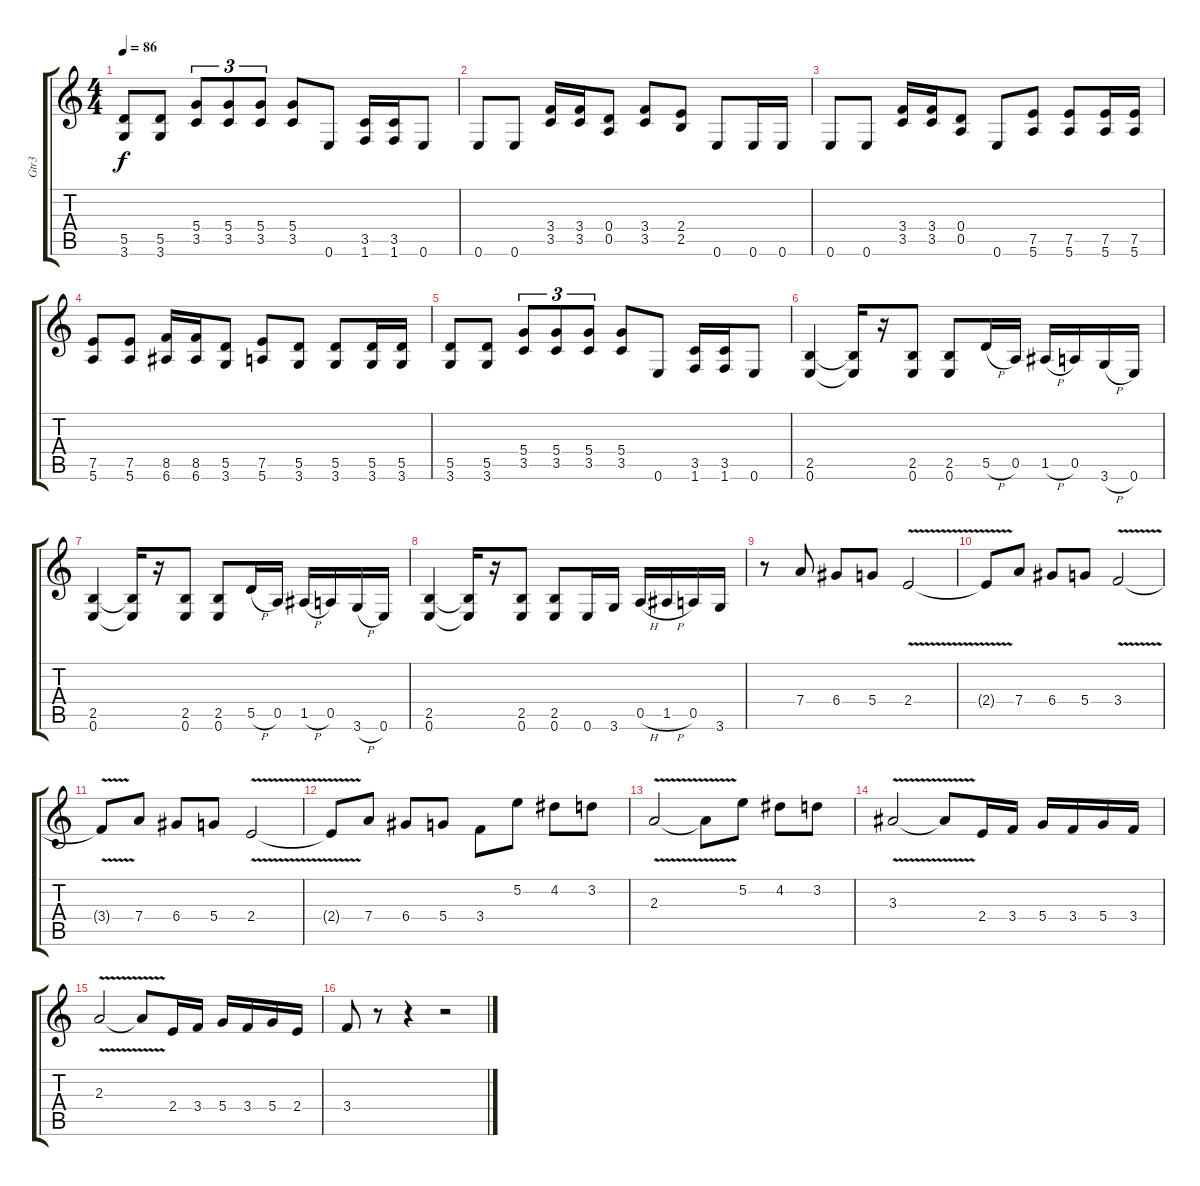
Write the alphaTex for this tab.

\track ("Gtr3" "Gtr3") {instrument distortionguitar}
\staff {score tabs}
\tuning (E4 B3 G3 D3 A2 E2) {hide}
\ts (4 4)
\tempo 86
\clef g2
\ks c
(5.5 3.6).8{dy f} (5.5 3.6).8 (5.4 3.5).8{tu (3 2)} (5.4 3.5).8{tu (3 2)} (5.4 3.5).8{tu (3 2)} (5.4 3.5).8 0.6.8 (3.5 1.6).16 (3.5 1.6).16 0.6.8 |
0.6.8 0.6.8 (3.4 3.5).16 (3.4 3.5).16 (0.4 0.5).8 (3.4 3.5).8 (2.4 2.5).8 0.6.8 0.6.16 0.6.16 |
0.6.8 0.6.8 (3.4 3.5).16 (3.4 3.5).16 (0.4 0.5).8 0.6.8 (7.5 5.6).8 (7.5 5.6).8 (7.5 5.6).16 (7.5 5.6).16 |
(7.5 5.6).8 (7.5 5.6).8 (8.5 6.6).16 (8.5 6.6).16 (5.5 3.6).8 (7.5 5.6).8 (5.5 3.6).8 (5.5 3.6).8 (5.5 3.6).16 (5.5 3.6).16 |
(5.5 3.6).8 (5.5 3.6).8 (5.4 3.5).8{tu (3 2)} (5.4 3.5).8{tu (3 2)} (5.4 3.5).8{tu (3 2)} (5.4 3.5).8 0.6.8 (3.5 1.6).16 (3.5 1.6).16 0.6.8 |
(2.5 0.6).4 (2.5{t} 0.6{t}).16 r.16 (2.5 0.6).8 (2.5 0.6).8 5.5{h}.16 0.5.16 1.5{h}.16 0.5.16 3.6{h}.16 0.6.16 |
(2.5 0.6).4 (2.5{t} 0.6{t}).16 r.16 (2.5 0.6).8 (2.5 0.6).8 5.5{h}.16 0.5.16 1.5{h}.16 0.5.16 3.6{h}.16 0.6.16 |
(2.5 0.6).4 (2.5{t} 0.6{t}).16 r.16 (2.5 0.6).8 (2.5 0.6).8 0.6.16 3.6.16 0.5{h}.16 1.5{h}.16 0.5.16 3.6.16 |
r.8 7.4.8 6.4.8 5.4.8 2.4{v}.2 |
2.4{v t}.8 7.4.8 6.4.8 5.4.8 3.4{v}.2 |
3.4{v t}.8 7.4.8 6.4.8 5.4.8 2.4{v}.2 |
2.4{v t}.8 7.4.8 6.4.8 5.4.8 3.4.8 5.2.8 4.2.8 3.2.8 |
2.3{v}.2 2.3{v t}.8 5.2.8 4.2.8 3.2.8 |
3.3{v}.2 3.3{t}.8 2.4.16 3.4.16 5.4.16 3.4.16 5.4.16 3.4.16 |
2.3{v}.2 2.3{v t}.8 2.4.16 3.4.16 5.4.16 3.4.16 5.4.16 2.4.16 |
3.4.8 r.8 r.4 r.2
